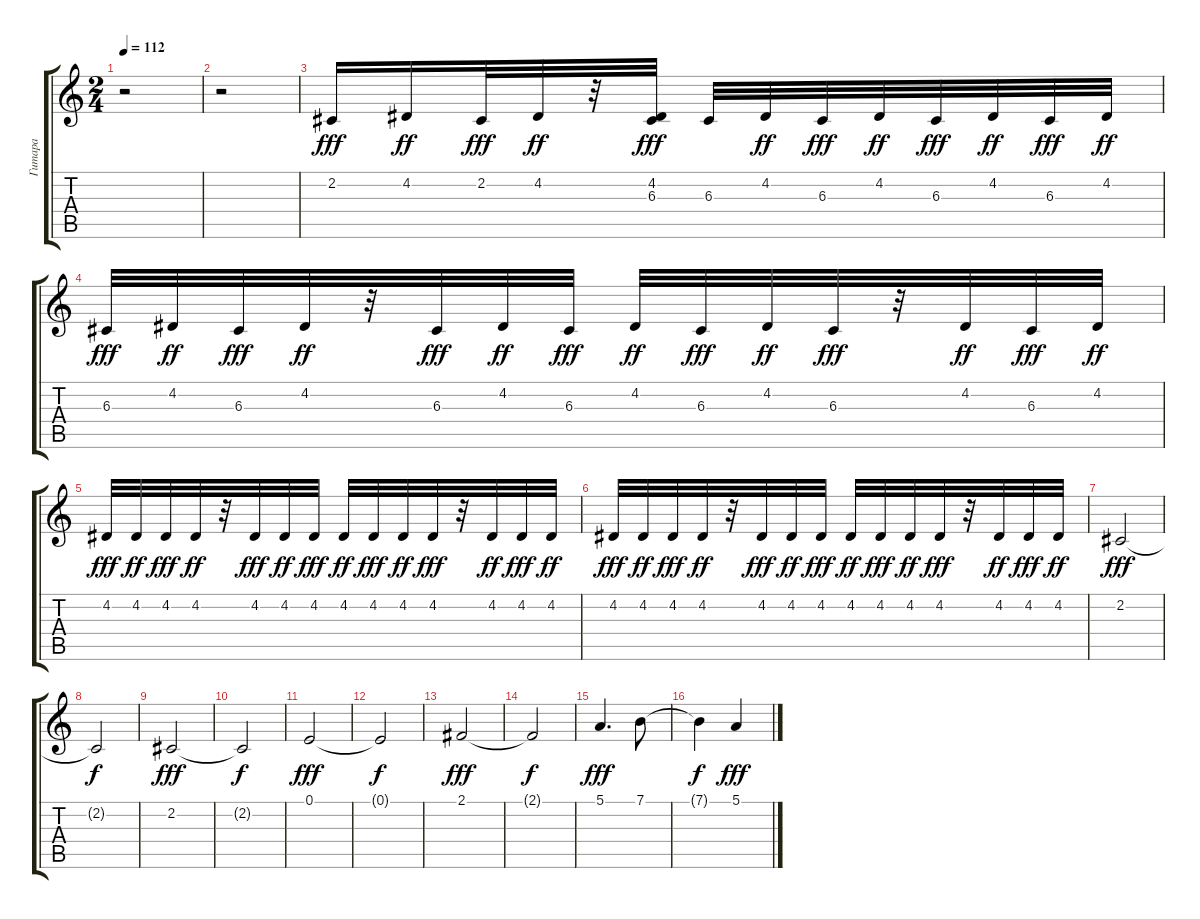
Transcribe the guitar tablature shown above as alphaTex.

\track ("Гитара" "Гитара") {instrument fx8scifi}
\staff {score tabs}
\tuning (E4 B3 G3 D3 A2 E2) {hide}
\ts (2 4)
\tempo 112
\clef g2
\ks c
r.2{dy fff} |
r.2 |
2.2.16 4.2.16{dy ff} 2.2.32{dy fff} 4.2.32{dy ff} r.32 (4.2 6.3).32{dy fff} 6.3.32 4.2.32{dy ff} 6.3.32{dy fff} 4.2.32{dy ff} 6.3.32{dy fff} 4.2.32{dy ff} 6.3.32{dy fff} 4.2.32{dy ff} |
6.3.32{dy fff} 4.2.32{dy ff} 6.3.32{dy fff} 4.2.32{dy ff} r.32 6.3.32{dy fff} 4.2.32{dy ff} 6.3.32{dy fff} 4.2.32{dy ff} 6.3.32{dy fff} 4.2.32{dy ff} 6.3.32{dy fff} r.32 4.2.32{dy ff} 6.3.32{dy fff} 4.2.32{dy ff} |
4.2.32{dy fff} 4.2.32{dy ff} 4.2.32{dy fff} 4.2.32{dy ff} r.32 4.2.32{dy fff} 4.2.32{dy ff} 4.2.32{dy fff} 4.2.32{dy ff} 4.2.32{dy fff} 4.2.32{dy ff} 4.2.32{dy fff} r.32 4.2.32{dy ff} 4.2.32{dy fff} 4.2.32{dy ff} |
4.2.32{dy fff} 4.2.32{dy ff} 4.2.32{dy fff} 4.2.32{dy ff} r.32 4.2.32{dy fff} 4.2.32{dy ff} 4.2.32{dy fff} 4.2.32{dy ff} 4.2.32{dy fff} 4.2.32{dy ff} 4.2.32{dy fff} r.32 4.2.32{dy ff} 4.2.32{dy fff} 4.2.32{dy ff} |
2.2.2{dy fff} |
2.2{t}.2{dy f} |
2.2.2{dy fff} |
2.2{t}.2{dy f} |
0.1.2{dy fff} |
0.1{t}.2{dy f} |
2.1.2{dy fff} |
2.1{t}.2{dy f} |
5.1.4{d dy fff} 7.1.8 |
7.1{t}.4{dy f} 5.1.4{dy fff}
